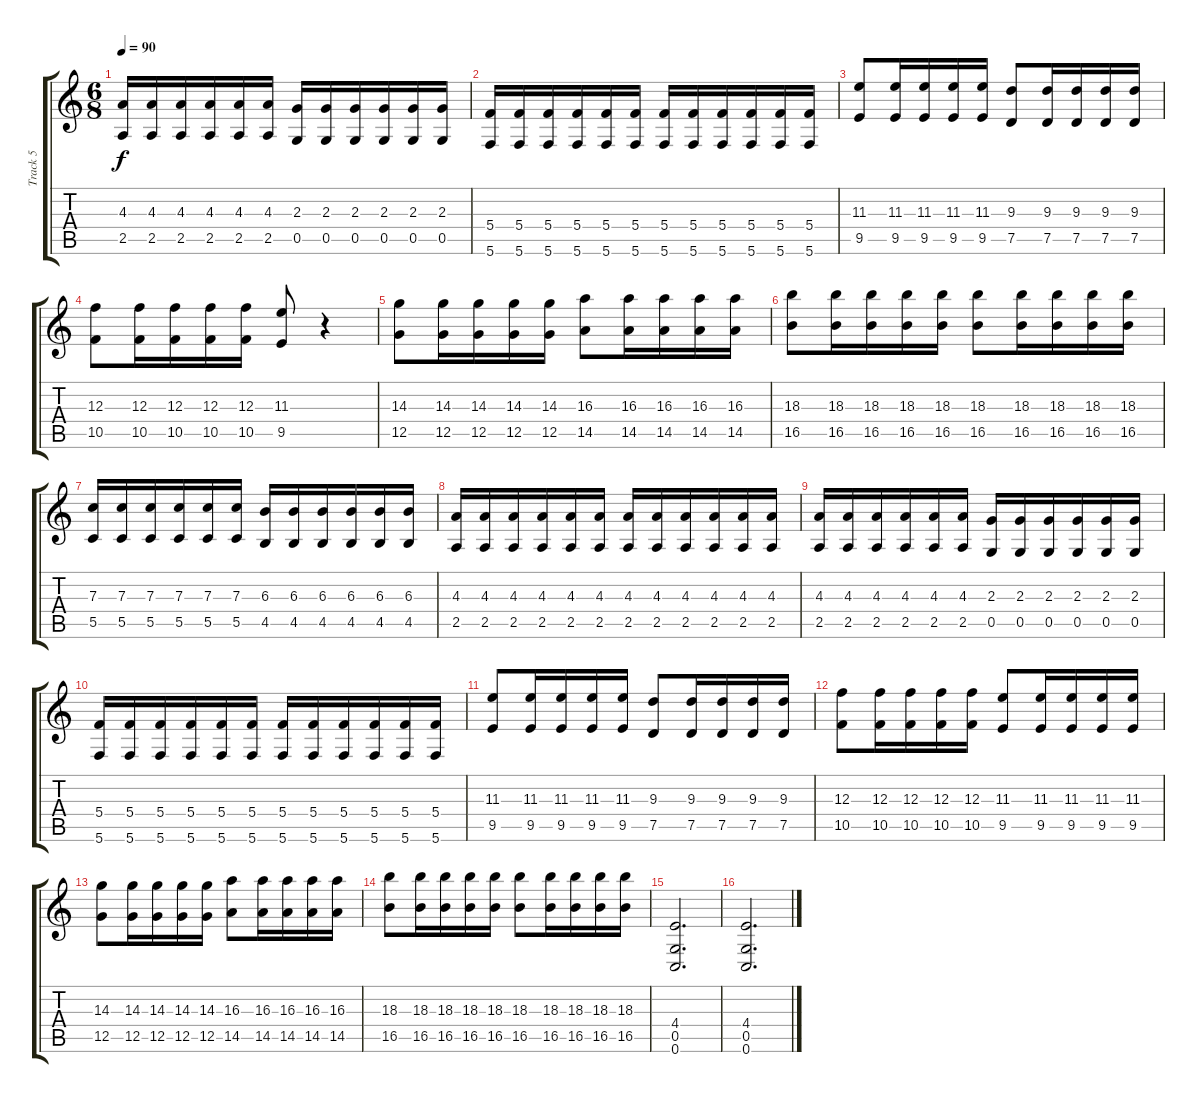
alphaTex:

\track ("Track 5" "Track 5") {instrument overdrivenguitar}
\staff {score tabs}
\tuning (D4 A3 F3 C3 G2 C2) {hide}
\ts (6 8)
\tempo 90
\clef g2
\ks c
(4.3 2.5).16{dy f} (4.3 2.5).16 (4.3 2.5).16 (4.3 2.5).16 (4.3 2.5).16 (4.3 2.5).16 (2.3 0.5).16 (2.3 0.5).16 (2.3 0.5).16 (2.3 0.5).16 (2.3 0.5).16 (2.3 0.5).16 |
(5.4 5.6).16 (5.4 5.6).16 (5.4 5.6).16 (5.4 5.6).16 (5.4 5.6).16 (5.4 5.6).16 (5.4 5.6).16 (5.4 5.6).16 (5.4 5.6).16 (5.4 5.6).16 (5.4 5.6).16 (5.4 5.6).16 |
(11.3 9.5).8 (11.3 9.5).16 (11.3 9.5).16 (11.3 9.5).16 (11.3 9.5).16 (9.3 7.5).8 (9.3 7.5).16 (9.3 7.5).16 (9.3 7.5).16 (9.3 7.5).16 |
(12.3 10.5).8 (12.3 10.5).16 (12.3 10.5).16 (12.3 10.5).16 (12.3 10.5).16 (11.3 9.5).8 r.4 |
(14.3 12.5).8 (14.3 12.5).16 (14.3 12.5).16 (14.3 12.5).16 (14.3 12.5).16 (16.3 14.5).8 (16.3 14.5).16 (16.3 14.5).16 (16.3 14.5).16 (16.3 14.5).16 |
(18.3 16.5).8 (18.3 16.5).16 (18.3 16.5).16 (18.3 16.5).16 (18.3 16.5).16 (18.3 16.5).8 (18.3 16.5).16 (18.3 16.5).16 (18.3 16.5).16 (18.3 16.5).16 |
(7.3 5.5).16 (7.3 5.5).16 (7.3 5.5).16 (7.3 5.5).16 (7.3 5.5).16 (7.3 5.5).16 (6.3 4.5).16 (6.3 4.5).16 (6.3 4.5).16 (6.3 4.5).16 (6.3 4.5).16 (6.3 4.5).16 |
(4.3 2.5).16 (4.3 2.5).16 (4.3 2.5).16 (4.3 2.5).16 (4.3 2.5).16 (4.3 2.5).16 (4.3 2.5).16 (4.3 2.5).16 (4.3 2.5).16 (4.3 2.5).16 (4.3 2.5).16 (4.3 2.5).16 |
(4.3 2.5).16 (4.3 2.5).16 (4.3 2.5).16 (4.3 2.5).16 (4.3 2.5).16 (4.3 2.5).16 (2.3 0.5).16 (2.3 0.5).16 (2.3 0.5).16 (2.3 0.5).16 (2.3 0.5).16 (2.3 0.5).16 |
(5.4 5.6).16 (5.4 5.6).16 (5.4 5.6).16 (5.4 5.6).16 (5.4 5.6).16 (5.4 5.6).16 (5.4 5.6).16 (5.4 5.6).16 (5.4 5.6).16 (5.4 5.6).16 (5.4 5.6).16 (5.4 5.6).16 |
(11.3 9.5).8 (11.3 9.5).16 (11.3 9.5).16 (11.3 9.5).16 (11.3 9.5).16 (9.3 7.5).8 (9.3 7.5).16 (9.3 7.5).16 (9.3 7.5).16 (9.3 7.5).16 |
(12.3 10.5).8 (12.3 10.5).16 (12.3 10.5).16 (12.3 10.5).16 (12.3 10.5).16 (11.3 9.5).8 (11.3 9.5).16 (11.3 9.5).16 (11.3 9.5).16 (11.3 9.5).16 |
(14.3 12.5).8 (14.3 12.5).16 (14.3 12.5).16 (14.3 12.5).16 (14.3 12.5).16 (16.3 14.5).8 (16.3 14.5).16 (16.3 14.5).16 (16.3 14.5).16 (16.3 14.5).16 |
(18.3 16.5).8 (18.3 16.5).16 (18.3 16.5).16 (18.3 16.5).16 (18.3 16.5).16 (18.3 16.5).8 (18.3 16.5).16 (18.3 16.5).16 (18.3 16.5).16 (18.3 16.5).16 |
(4.4 0.5 0.6).2{d} |
(4.4 0.5 0.6).2{d}
